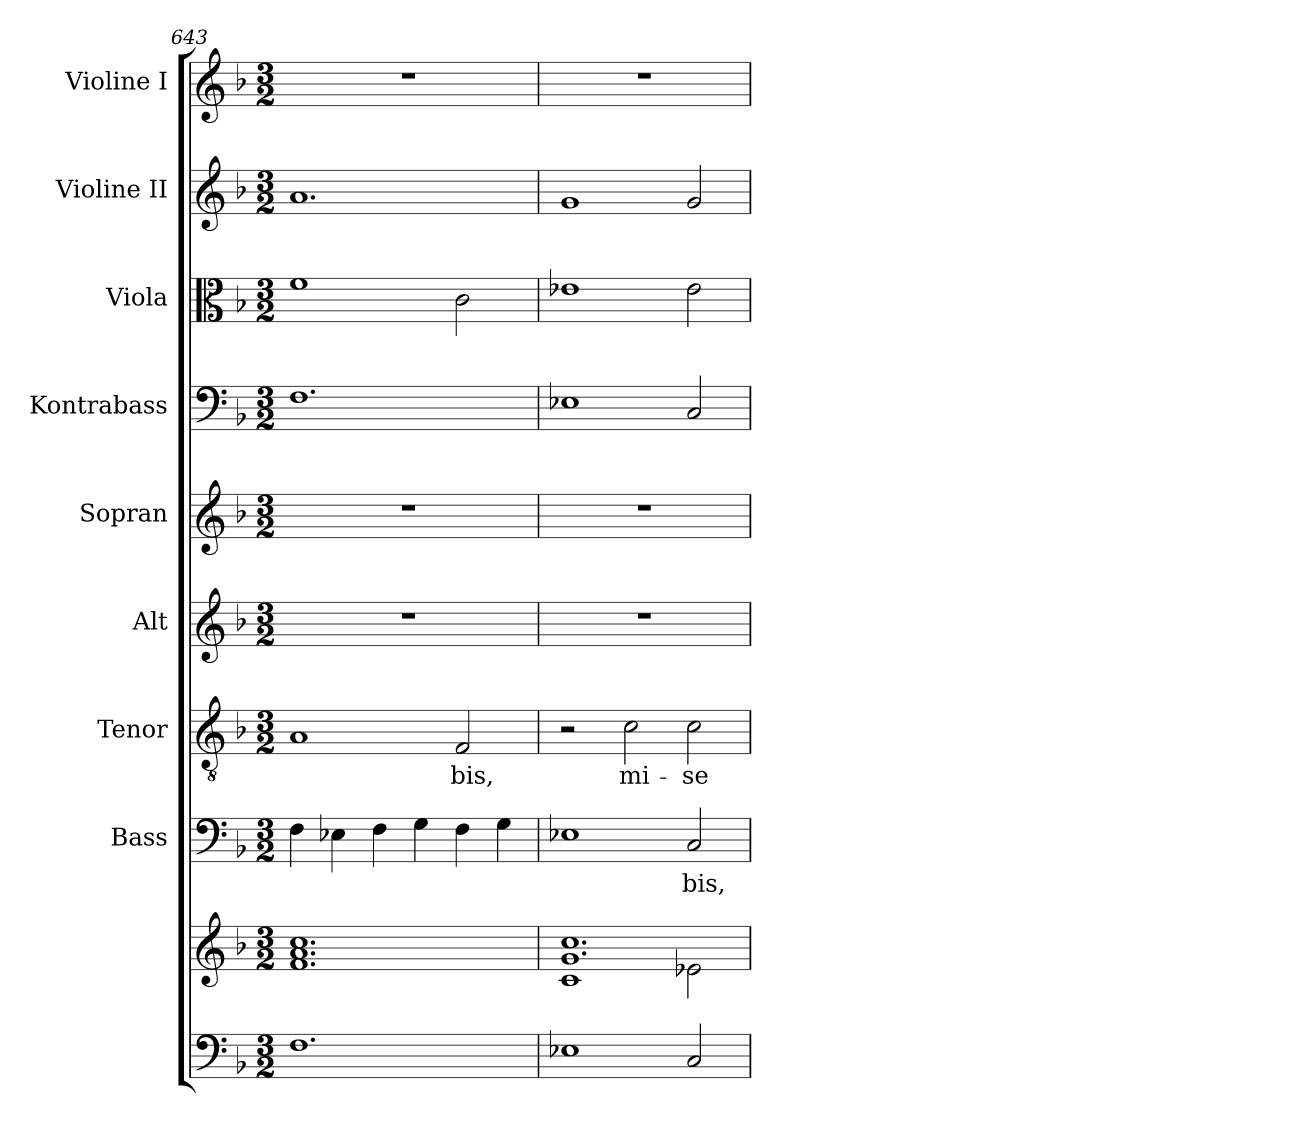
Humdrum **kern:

**kern	**kern	**kern	**text	**kern	**text	**kern	**kern	**kern	**kern	**kern	**kern
*part9	*part9	*part8	*part8	*part7	*part7	*part6	*part5	*part4	*part3	*part2	*part1
*staff10	*staff9	*staff8	*staff8	*staff7	*staff7	*staff6	*staff5	*staff4	*staff3	*staff2	*staff1
*	*	*I"Bass	*	*I"Tenor	*	*I"Alt	*I"Sopran	*I"Kontrabass	*I"Viola	*I"Violine II	*I"Violine I
*	*	*I'B.	*	*I'T.	*	*I'A.	*I'S.	*I'Kb.	*I'Vla.	*I'Vl. II	*I'Vl. I
*clefF4	*clefG2	*clefF4	*	*clefGv2	*	*clefG2	*clefG2	*clefF4	*clefC3	*clefG2	*clefG2
*	*	*	*	*	*	*	*	*ITrd7c12	*	*	*
*k[b-]	*k[b-]	*k[b-]	*	*k[b-]	*	*k[b-]	*k[b-]	*k[b-]	*k[b-]	*k[b-]	*k[b-]
*F:	*F:	*F:	*	*F:	*	*F:	*F:	*F:	*F:	*F:	*F:
*M3/2	*M3/2	*M3/2	*	*M3/2	*	*M3/2	*M3/2	*M3/2	*M3/2	*M3/2	*M3/2
=643	=643	=643	=643	=643	=643	=643	=643	=643	=643	=643	=643
1.F	1.f 1.a 1.cc	4F\	.	1A	.	1.r	1.r	1.FF	1f	1.a	1.r
.	.	4E-X\	.	.	.	.	.	.	.	.	.
.	.	4F\	.	.	.	.	.	.	.	.	.
.	.	4G\	.	.	.	.	.	.	.	.	.
!	!	!	!	!	!LO:LY:b	!	!	!	!	!	!
.	.	4F\	.	2F/	-bis,	.	.	.	2c\	.	.
.	.	4G\	.	.	.	.	.	.	.	.	.
!!LO:PB:g=z
=644	=644	=644	=644	=644	=644	=644	=644	=644	=644	=644	=644
*	*^	*	*	*	*	*	*	*	*	*	*
1E-X	1.g 1.cc	1c	1E-X	.	2r	.	1.r	1.r	1EE-X	1e-X	1g	1.r
!	!	!	!	!	!	!LO:LY:b	!	!	!	!	!	!
.	.	.	.	.	2c\	mi-	.	.	.	.	.	.
!	!	!	!	!LO:LY:b	!	!LO:LY:b	!	!	!	!	!	!
2C/	.	2e-X\	2C/	-bis,	2c\	-se-	.	.	2CC/	2e-\	2g/	.
*	*v	*v	*	*	*	*	*	*	*	*	*	*
=	=	=	=	=	=	=	=	=	=	=	=
*-	*-	*-	*-	*-	*-	*-	*-	*-	*-	*-	*-
